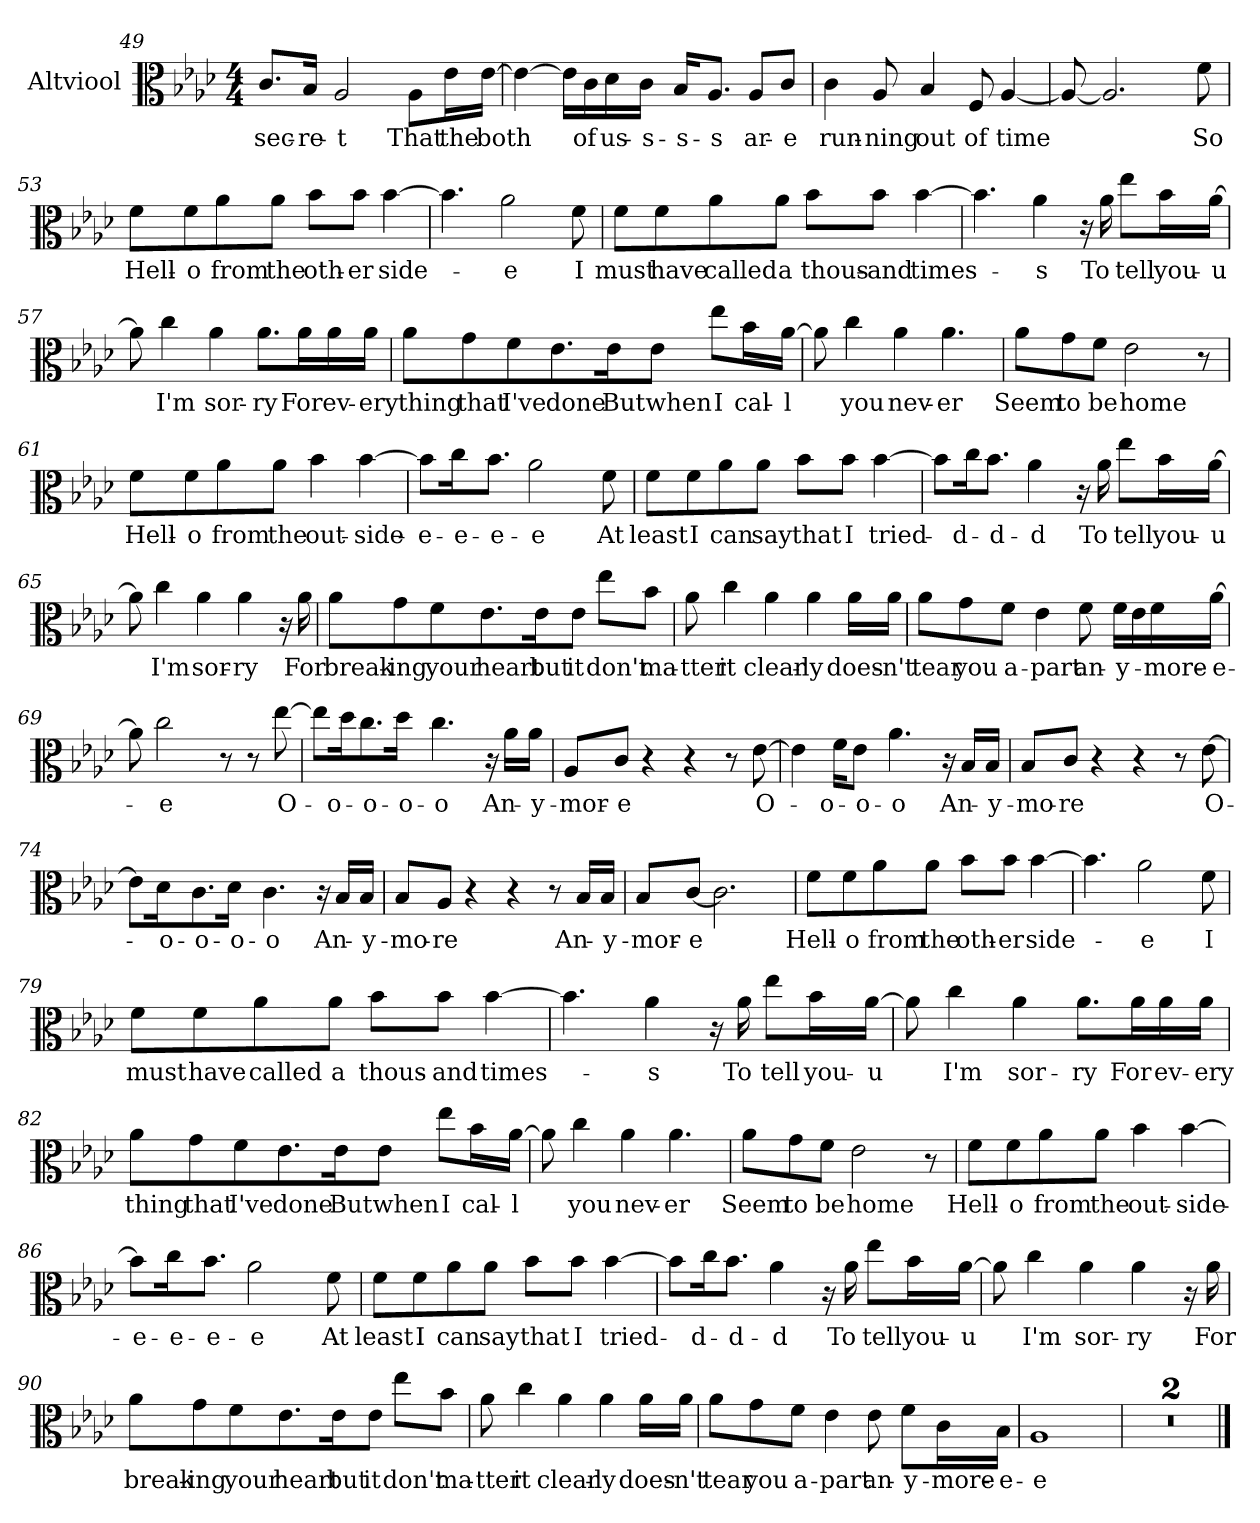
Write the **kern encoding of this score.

**kern	**text
*part1	*part1
*staff1	*staff1
*I"Altviool	*
*clefC3	*
*k[b-e-a-d-]	*
*M4/4	*
=49	=49
8.c/L	sec-
16B-/Jk	-re-
2A-/	-t
8A-\L	That
16e-\L	the
[16e-\JJ	both
=50	=50
4e-\_	.
16e-\LL]	.
16c\	of
16d-\	us-
16c\JJ	-s-
16B-/KL	-s-
8.A-/J	-s
8A-/L	ar-
8c/J	-e
!!LO:LB:g=z
=51	=51
4c\	run-
8A-/	-ning
4B-/	out
8F/	of
[4A-/	time
=52	=52
8A-/_	.
2.A-/]	.
8f\	So
=53	=53
8f\L	Hell-
8f\	-o
8a-\	from
8a-\J	the
8b-\L	oth-
8b-\J	-er
[4b-\	side-
=54	=54
4.b-\]	.
2a-\	-e
8f\	I
!!LO:LB:g=z
=55	=55
8f\L	must
8f\	have
8a-\	called
8a-\J	a
8b-\L	thous-
8b-\J	-and
[4b-\	times-
=56	=56
4.b-\]	.
4a-\	-s
16r	.
16a-\	To
8ee-\L	tell
16b-\L	you-
[16a-\JJ	-u
=57	=57
8a-\]	.
4cc\	I'm
4a-\	sor-
8.a-\L	-ry
16a-\L	For
16a-\	ev-
16a-\JJ	-ery
!!LO:LB:g=z
=58	=58
8a-\L	thing
8g\	that
8f\	I've
8.e-\	done
16e-\K	But
8e-\J	when
8ee-\L	I
16b-\L	cal-
[16a-\JJ	-l
=59	=59
8a-\]	.
4cc\	you
4a-\	nev-
4.a-\	-er
=60	=60
8a-\L	Seem
8g\	to
8f\J	be
2e-\	home
8r	.
!!LO:LB:g=z
=61	=61
8f\L	Hell-
8f\	-o
8a-\	from
8a-\J	the
4b-\	out-
[4b-\	-side-
=62	=62
8b-\L]	-e-
16cc\K	-e-
8.b-\J	-e-
2a-\	-e
8f\	At
=63	=63
8f\L	least
8f\	I
8a-\	can
8a-\J	say
8b-\L	that
8b-\J	I
[4b-\	tried-
!!LO:LB:g=z
=64	=64
8b-\L]	.
16cc\K	-d-
8.b-\J	-d-
4a-\	-d
16r	.
16a-\	To
8ee-\L	tell
16b-\L	you-
[16a-\JJ	-u
=65	=65
8a-\]	.
4cc\	I'm
4a-\	sor-
4a-\	-ry
16r	.
16a-\	For
=66	=66
8a-\L	break-
8g\	-ing
8f\	your
8.e-\	heart
16e-\K	but
8e-\J	it
8ee-\L	don't
8b-\J	ma-
!!LO:LB:g=z
=67	=67
8a-\	-tter
4cc\	it
4a-\	clear-
4a-\	-ly
16a-\LL	does-
16a-\JJ	-n't
=68	=68
8a-\L	tear
8g\	you
8f\J	a-
4e-\	-part
8f\	an-
16f\LL	-y-
16e-\	.
16f\	-more-
[16a-\JJ	-e-
=69	=69
8a-\]	.
2cc\	-e
8r	.
8r	.
[8ee-\	O-
=70	=70
8ee-\L]	.
16dd-\K	-o-
8.cc\	-o-
16dd-\Jk	-o-
4.cc\	-o
16r	.
16a-\LL	An-
16a-\JJ	-y-
!!LO:PB:g=z
=71	=71
8A-/L	-mor-
8c/J	-e
4r	.
4r	.
8r	.
[8e-\	O-
=72	=72
4e-\]	.
16f\KL	-o-
8e-\J	-o-
4.a-\	-o
16r	.
16B-/LL	An-
16B-/JJ	-y-
=73	=73
8B-/L	-mo-
8c/J	-re
4r	.
4r	.
8r	.
[8e-\	O-
=74	=74
8e-\L]	.
16d-\K	-o-
8.c\	-o-
16d-\Jk	-o-
4.c\	-o
16r	.
16B-/LL	An-
16B-/JJ	-y-
=75	=75
8B-/L	-mo-
8A-/J	-re
4r	.
4r	.
8r	.
16B-/LL	An-
16B-/JJ	-y-
!!LO:LB:g=z
=76	=76
8B-/L	-mor-
[8c/J	-e
2.c\]	.
=77	=77
8f\L	Hell-
8f\	-o
8a-\	from
8a-\J	the
8b-\L	oth-
8b-\J	-er
[4b-\	side-
=78	=78
4.b-\]	.
2a-\	-e
8f\	I
=79	=79
8f\L	must
8f\	have
8a-\	called
8a-\J	a
8b-\L	thous-
8b-\J	-and
[4b-\	times-
!!LO:LB:g=z
=80	=80
4.b-\]	.
4a-\	-s
16r	.
16a-\	To
8ee-\L	tell
16b-\L	you-
[16a-\JJ	-u
=81	=81
8a-\]	.
4cc\	I'm
4a-\	sor-
8.a-\L	-ry
16a-\L	For
16a-\	ev-
16a-\JJ	-ery
=82	=82
8a-\L	thing
8g\	that
8f\	I've
8.e-\	done
16e-\K	But
8e-\J	when
8ee-\L	I
16b-\L	cal-
[16a-\JJ	-l
!!LO:LB:g=z
=83	=83
8a-\]	.
4cc\	you
4a-\	nev-
4.a-\	-er
=84	=84
8a-\L	Seem
8g\	to
8f\J	be
2e-\	home
8r	.
=85	=85
8f\L	Hell-
8f\	-o
8a-\	from
8a-\J	the
4b-\	out-
[4b-\	-side-
=86	=86
8b-\L]	-e-
16cc\K	-e-
8.b-\J	-e-
2a-\	-e
8f\	At
!!LO:LB:g=z
=87	=87
8f\L	least
8f\	I
8a-\	can
8a-\J	say
8b-\L	that
8b-\J	I
[4b-\	tried-
=88	=88
8b-\L]	.
16cc\K	-d-
8.b-\J	-d-
4a-\	-d
16r	.
16a-\	To
8ee-\L	tell
16b-\L	you-
[16a-\JJ	-u
=89	=89
8a-\]	.
4cc\	I'm
4a-\	sor-
4a-\	-ry
16r	.
16a-\	For
!!LO:LB:g=z
=90	=90
8a-\L	break-
8g\	-ing
8f\	your
8.e-\	heart
16e-\K	but
8e-\J	it
8ee-\L	don't
8b-\J	ma-
=91	=91
8a-\	-tter
4cc\	it
4a-\	clear-
4a-\	-ly
16a-\LL	does-
16a-\JJ	-n't
=92	=92
8a-\L	tear
8g\	you
8f\J	a-
4e-\	-part
8e-\	an-
8f\L	-y-
16c\L	-more-
16B-\JJ	-e-
=93	=93
1A-	-e
!!LO:LB:g=z
=94	=94
1r	.
=95	=95
1r	.
==	==
*-	*-
